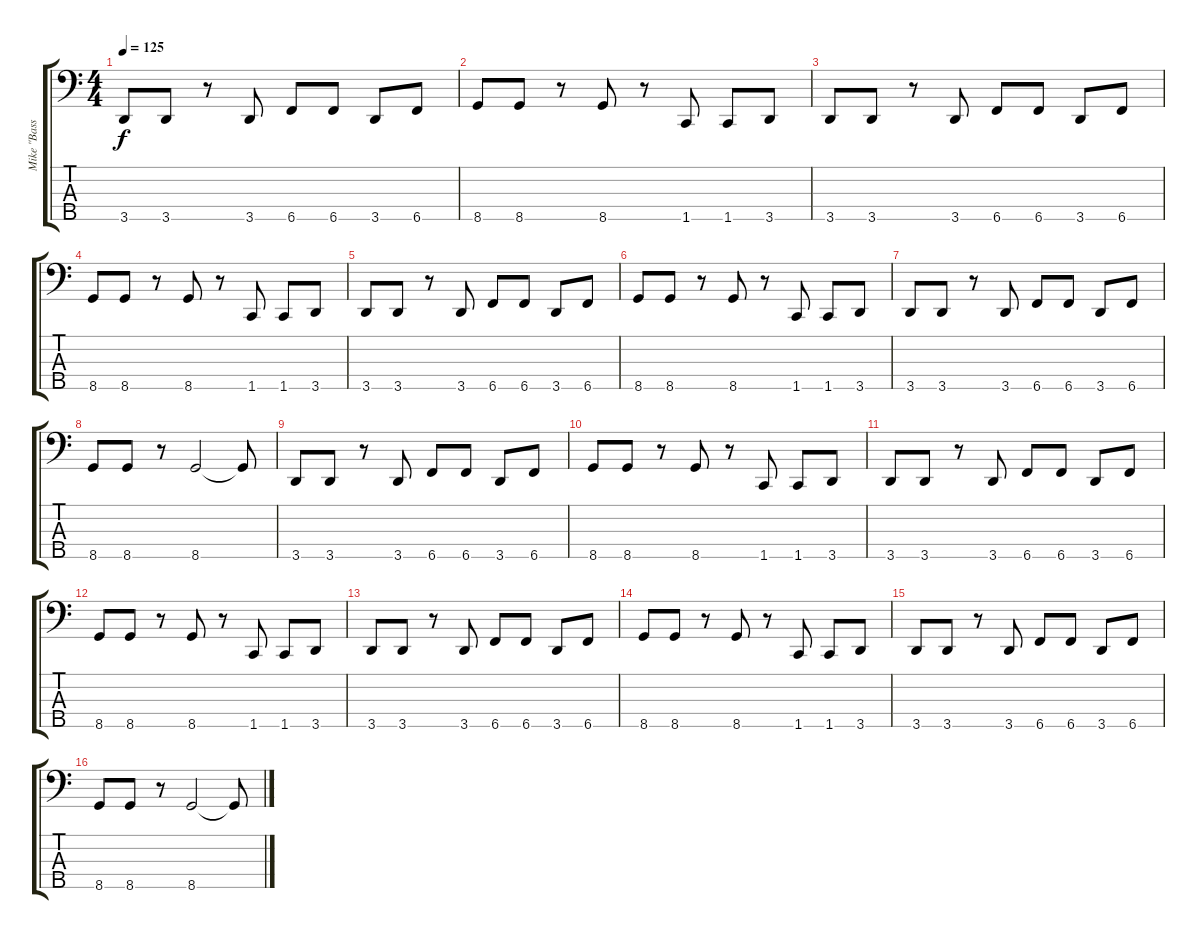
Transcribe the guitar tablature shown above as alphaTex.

\track ("Mike \"Bass\"" "Mike \"Bass") {instrument electricbassfinger}
\staff {score tabs}
\tuning (G2 D2 A1 E1 B0) {hide}
\ts (4 4)
\tempo 125
\clef f4
\ks c
3.5.8{dy f} 3.5.8 r.8 3.5.8 6.5.8 6.5.8 3.5.8 6.5.8 |
8.5.8 8.5.8 r.8 8.5.8 r.8 1.5.8 1.5.8 3.5.8 |
3.5.8 3.5.8 r.8 3.5.8 6.5.8 6.5.8 3.5.8 6.5.8 |
8.5.8 8.5.8 r.8 8.5.8 r.8 1.5.8 1.5.8 3.5.8 |
3.5.8 3.5.8 r.8 3.5.8 6.5.8 6.5.8 3.5.8 6.5.8 |
8.5.8 8.5.8 r.8 8.5.8 r.8 1.5.8 1.5.8 3.5.8 |
3.5.8 3.5.8 r.8 3.5.8 6.5.8 6.5.8 3.5.8 6.5.8 |
8.5.8 8.5.8 r.8 8.5.2 8.5{t}.8 |
3.5.8 3.5.8 r.8 3.5.8 6.5.8 6.5.8 3.5.8 6.5.8 |
8.5.8 8.5.8 r.8 8.5.8 r.8 1.5.8 1.5.8 3.5.8 |
3.5.8 3.5.8 r.8 3.5.8 6.5.8 6.5.8 3.5.8 6.5.8 |
8.5.8 8.5.8 r.8 8.5.8 r.8 1.5.8 1.5.8 3.5.8 |
3.5.8 3.5.8 r.8 3.5.8 6.5.8 6.5.8 3.5.8 6.5.8 |
8.5.8 8.5.8 r.8 8.5.8 r.8 1.5.8 1.5.8 3.5.8 |
3.5.8 3.5.8 r.8 3.5.8 6.5.8 6.5.8 3.5.8 6.5.8 |
8.5.8 8.5.8 r.8 8.5.2 8.5{t}.8
